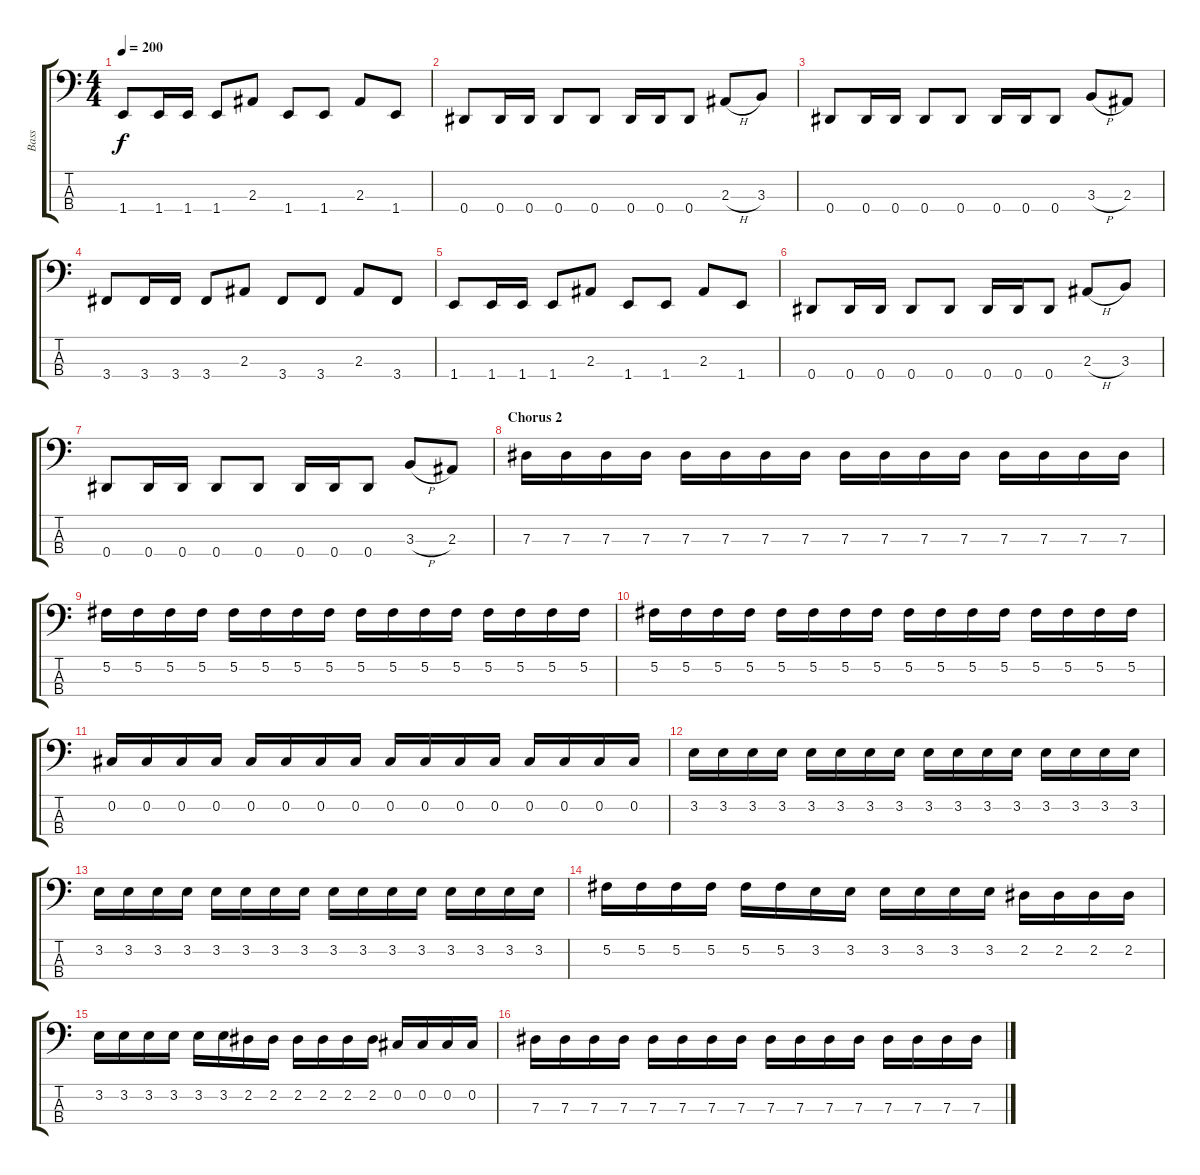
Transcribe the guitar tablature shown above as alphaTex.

\track ("Bass" "Bass") {instrument electricbasspick}
\staff {score tabs}
\tuning (Gb2 Db2 Ab1 Eb1) {hide}
\ts (4 4)
\tempo 200
\clef f4
\ks c
1.4.8{dy f} 1.4.16 1.4.16 1.4.8 2.3.8 1.4.8 1.4.8 2.3.8 1.4.8 |
0.4.8 0.4.16 0.4.16 0.4.8 0.4.8 0.4.16 0.4.16 0.4.8 2.3{h}.8 3.3.8 |
0.4.8 0.4.16 0.4.16 0.4.8 0.4.8 0.4.16 0.4.16 0.4.8 3.3{h}.8 2.3.8 |
3.4.8 3.4.16 3.4.16 3.4.8 2.3.8 3.4.8 3.4.8 2.3.8 3.4.8 |
1.4.8 1.4.16 1.4.16 1.4.8 2.3.8 1.4.8 1.4.8 2.3.8 1.4.8 |
0.4.8 0.4.16 0.4.16 0.4.8 0.4.8 0.4.16 0.4.16 0.4.8 2.3{h}.8 3.3.8 |
0.4.8 0.4.16 0.4.16 0.4.8 0.4.8 0.4.16 0.4.16 0.4.8 3.3{h}.8 2.3.8 |
\section ("" "Chorus 2")
7.3.16 7.3.16 7.3.16 7.3.16 7.3.16 7.3.16 7.3.16 7.3.16 7.3.16 7.3.16 7.3.16 7.3.16 7.3.16 7.3.16 7.3.16 7.3.16 |
5.2.16 5.2.16 5.2.16 5.2.16 5.2.16 5.2.16 5.2.16 5.2.16 5.2.16 5.2.16 5.2.16 5.2.16 5.2.16 5.2.16 5.2.16 5.2.16 |
5.2.16 5.2.16 5.2.16 5.2.16 5.2.16 5.2.16 5.2.16 5.2.16 5.2.16 5.2.16 5.2.16 5.2.16 5.2.16 5.2.16 5.2.16 5.2.16 |
0.2.16 0.2.16 0.2.16 0.2.16 0.2.16 0.2.16 0.2.16 0.2.16 0.2.16 0.2.16 0.2.16 0.2.16 0.2.16 0.2.16 0.2.16 0.2.16 |
3.2.16 3.2.16 3.2.16 3.2.16 3.2.16 3.2.16 3.2.16 3.2.16 3.2.16 3.2.16 3.2.16 3.2.16 3.2.16 3.2.16 3.2.16 3.2.16 |
3.2.16 3.2.16 3.2.16 3.2.16 3.2.16 3.2.16 3.2.16 3.2.16 3.2.16 3.2.16 3.2.16 3.2.16 3.2.16 3.2.16 3.2.16 3.2.16 |
5.2.16 5.2.16 5.2.16 5.2.16 5.2.16 5.2.16 3.2.16 3.2.16 3.2.16 3.2.16 3.2.16 3.2.16 2.2.16 2.2.16 2.2.16 2.2.16 |
3.2.16 3.2.16 3.2.16 3.2.16 3.2.16 3.2.16 2.2.16 2.2.16 2.2.16 2.2.16 2.2.16 2.2.16 0.2.16 0.2.16 0.2.16 0.2.16 |
7.3.16 7.3.16 7.3.16 7.3.16 7.3.16 7.3.16 7.3.16 7.3.16 7.3.16 7.3.16 7.3.16 7.3.16 7.3.16 7.3.16 7.3.16 7.3.16
